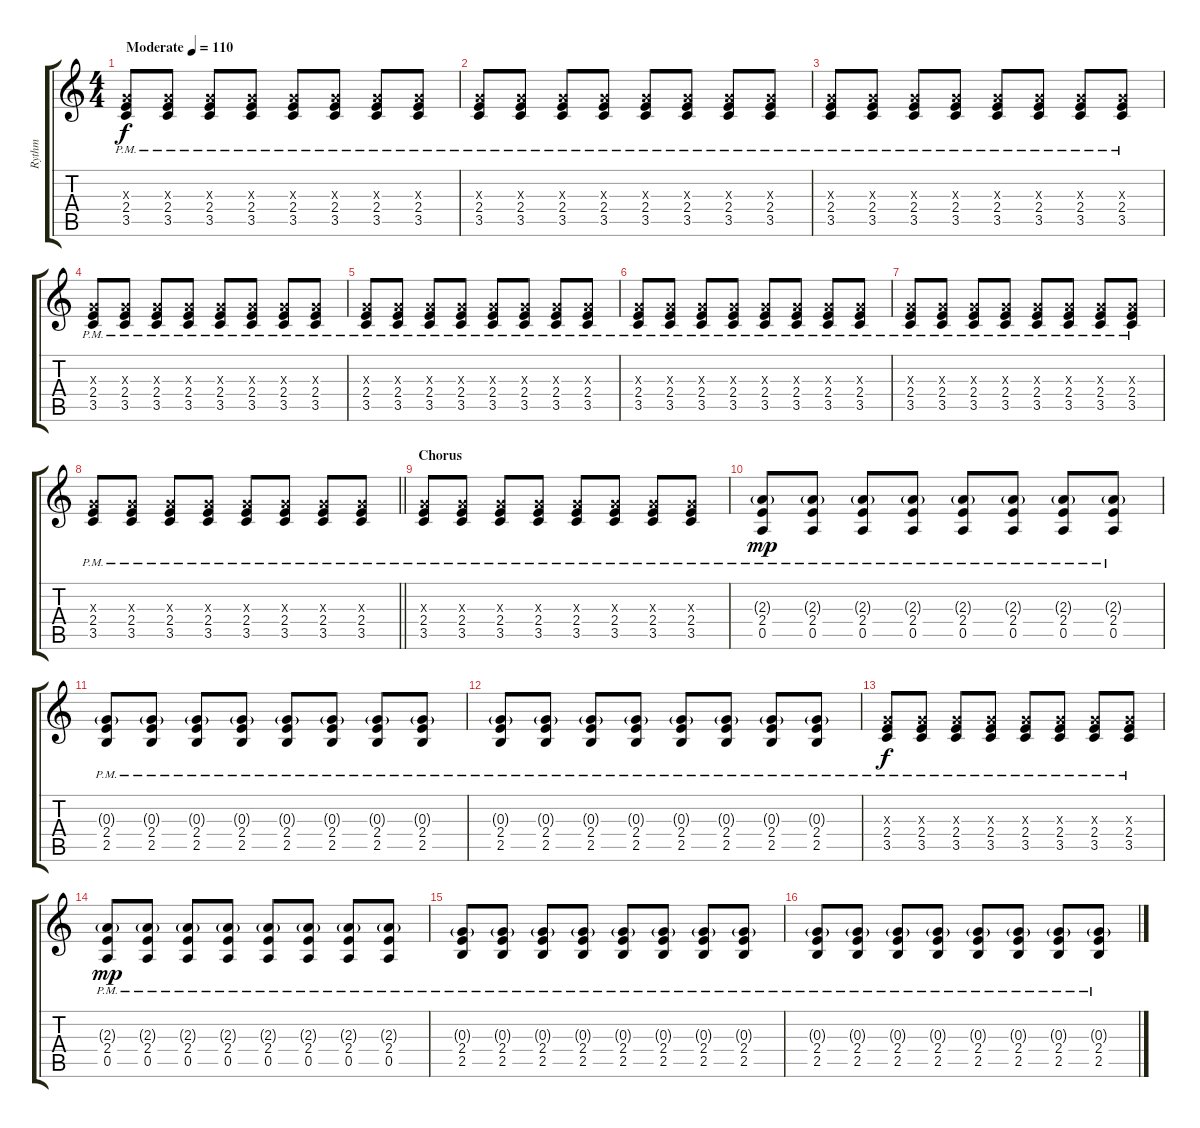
\track ("Rythm" "Rythm") {instrument electricguitarjazz}
\staff {score tabs}
\tuning (E4 B3 G3 D3 A2 E2) {hide}
\ts (4 4)
\tempo (110 "Moderate")
\clef g2
\ks c
(0.3{x} 2.4{pm} 3.5{pm}).8{dy f instrument electricguitarjazz} (0.3{x} 2.4{pm} 3.5{pm}).8 (0.3{x} 2.4{pm} 3.5{pm}).8 (0.3{x} 2.4{pm} 3.5{pm}).8 (0.3{x} 2.4{pm} 3.5{pm}).8 (0.3{x} 2.4{pm} 3.5{pm}).8 (0.3{x} 2.4{pm} 3.5{pm}).8 (0.3{x} 2.4{pm} 3.5{pm}).8 |
(0.3{x} 2.4{pm} 3.5{pm}).8 (0.3{x} 2.4{pm} 3.5{pm}).8 (0.3{x} 2.4{pm} 3.5{pm}).8 (0.3{x} 2.4{pm} 3.5{pm}).8 (0.3{x} 2.4{pm} 3.5{pm}).8 (0.3{x} 2.4{pm} 3.5{pm}).8 (0.3{x} 2.4{pm} 3.5{pm}).8 (0.3{x} 2.4{pm} 3.5{pm}).8 |
(0.3{x} 2.4{pm} 3.5{pm}).8 (0.3{x} 2.4{pm} 3.5{pm}).8 (0.3{x} 2.4{pm} 3.5{pm}).8 (0.3{x} 2.4{pm} 3.5{pm}).8 (0.3{x} 2.4{pm} 3.5{pm}).8 (0.3{x} 2.4{pm} 3.5{pm}).8 (0.3{x} 2.4{pm} 3.5{pm}).8 (0.3{x} 2.4{pm} 3.5{pm}).8 |
(0.3{x} 2.4{pm} 3.5{pm}).8 (0.3{x} 2.4{pm} 3.5{pm}).8 (0.3{x} 2.4{pm} 3.5{pm}).8 (0.3{x} 2.4{pm} 3.5{pm}).8 (0.3{x} 2.4{pm} 3.5{pm}).8 (0.3{x} 2.4{pm} 3.5{pm}).8 (0.3{x} 2.4{pm} 3.5{pm}).8 (0.3{x} 2.4{pm} 3.5{pm}).8 |
(0.3{x} 2.4{pm} 3.5{pm}).8 (0.3{x} 2.4{pm} 3.5{pm}).8 (0.3{x} 2.4{pm} 3.5{pm}).8 (0.3{x} 2.4{pm} 3.5{pm}).8 (0.3{x} 2.4{pm} 3.5{pm}).8 (0.3{x} 2.4{pm} 3.5{pm}).8 (0.3{x} 2.4{pm} 3.5{pm}).8 (0.3{x} 2.4{pm} 3.5{pm}).8 |
(0.3{x} 2.4{pm} 3.5{pm}).8 (0.3{x} 2.4{pm} 3.5{pm}).8 (0.3{x} 2.4{pm} 3.5{pm}).8 (0.3{x} 2.4{pm} 3.5{pm}).8 (0.3{x} 2.4{pm} 3.5{pm}).8 (0.3{x} 2.4{pm} 3.5{pm}).8 (0.3{x} 2.4{pm} 3.5{pm}).8 (0.3{x} 2.4{pm} 3.5{pm}).8 |
(0.3{x} 2.4{pm} 3.5{pm}).8 (0.3{x} 2.4{pm} 3.5{pm}).8 (0.3{x} 2.4{pm} 3.5{pm}).8 (0.3{x} 2.4{pm} 3.5{pm}).8 (0.3{x} 2.4{pm} 3.5{pm}).8 (0.3{x} 2.4{pm} 3.5{pm}).8 (0.3{x} 2.4{pm} 3.5{pm}).8 (0.3{x} 2.4{pm} 3.5{pm}).8 |
\barLineRight lightlight
(0.3{x} 2.4{pm} 3.5{pm}).8 (0.3{x} 2.4{pm} 3.5{pm}).8 (0.3{x} 2.4{pm} 3.5{pm}).8 (0.3{x} 2.4{pm} 3.5{pm}).8 (0.3{x} 2.4{pm} 3.5{pm}).8 (0.3{x} 2.4{pm} 3.5{pm}).8 (0.3{x} 2.4{pm} 3.5{pm}).8 (0.3{x} 2.4{pm} 3.5{pm}).8 |
\section ("" "Chorus")
(0.3{x} 2.4{pm} 3.5{pm}).8 (0.3{x} 2.4{pm} 3.5{pm}).8 (0.3{x} 2.4{pm} 3.5{pm}).8 (0.3{x} 2.4{pm} 3.5{pm}).8 (0.3{x} 2.4{pm} 3.5{pm}).8 (0.3{x} 2.4{pm} 3.5{pm}).8 (0.3{x} 2.4{pm} 3.5{pm}).8 (0.3{x} 2.4{pm} 3.5{pm}).8 |
(2.3{g pm} 2.4{pm} 0.5{pm}).8{dy mp} (2.3{g pm} 2.4{pm} 0.5{pm}).8 (2.3{g pm} 2.4{pm} 0.5{pm}).8 (2.3{g pm} 2.4{pm} 0.5{pm}).8 (2.3{g pm} 2.4{pm} 0.5{pm}).8 (2.3{g pm} 2.4{pm} 0.5{pm}).8 (2.3{g pm} 2.4{pm} 0.5{pm}).8 (2.3{g pm} 2.4{pm} 0.5{pm}).8 |
(0.3{g pm} 2.4{pm} 2.5{pm}).8 (0.3{g pm} 2.4{pm} 2.5{pm}).8 (0.3{g pm} 2.4{pm} 2.5{pm}).8 (0.3{g pm} 2.4{pm} 2.5{pm}).8 (0.3{g pm} 2.4{pm} 2.5{pm}).8 (0.3{g pm} 2.4{pm} 2.5{pm}).8 (0.3{g pm} 2.4{pm} 2.5{pm}).8 (0.3{g pm} 2.4{pm} 2.5{pm}).8 |
(0.3{g pm} 2.4{pm} 2.5{pm}).8 (0.3{g pm} 2.4{pm} 2.5{pm}).8 (0.3{g pm} 2.4{pm} 2.5{pm}).8 (0.3{g pm} 2.4{pm} 2.5{pm}).8 (0.3{g pm} 2.4{pm} 2.5{pm}).8 (0.3{g pm} 2.4{pm} 2.5{pm}).8 (0.3{g pm} 2.4{pm} 2.5{pm}).8 (0.3{g pm} 2.4{pm} 2.5{pm}).8 |
(0.3{x} 2.4{pm} 3.5{pm}).8{dy f} (0.3{x} 2.4{pm} 3.5{pm}).8 (0.3{x} 2.4{pm} 3.5{pm}).8 (0.3{x} 2.4{pm} 3.5{pm}).8 (0.3{x} 2.4{pm} 3.5{pm}).8 (0.3{x} 2.4{pm} 3.5{pm}).8 (0.3{x} 2.4{pm} 3.5{pm}).8 (0.3{x} 2.4{pm} 3.5{pm}).8 |
(2.3{g pm} 2.4{pm} 0.5{pm}).8{dy mp} (2.3{g pm} 2.4{pm} 0.5{pm}).8 (2.3{g pm} 2.4{pm} 0.5{pm}).8 (2.3{g pm} 2.4{pm} 0.5{pm}).8 (2.3{g pm} 2.4{pm} 0.5{pm}).8 (2.3{g pm} 2.4{pm} 0.5{pm}).8 (2.3{g pm} 2.4{pm} 0.5{pm}).8 (2.3{g pm} 2.4{pm} 0.5{pm}).8 |
(0.3{g pm} 2.4{pm} 2.5{pm}).8 (0.3{g pm} 2.4{pm} 2.5{pm}).8 (0.3{g pm} 2.4{pm} 2.5{pm}).8 (0.3{g pm} 2.4{pm} 2.5{pm}).8 (0.3{g pm} 2.4{pm} 2.5{pm}).8 (0.3{g pm} 2.4{pm} 2.5{pm}).8 (0.3{g pm} 2.4{pm} 2.5{pm}).8 (0.3{g pm} 2.4{pm} 2.5{pm}).8 |
(0.3{g pm} 2.4{pm} 2.5{pm}).8 (0.3{g pm} 2.4{pm} 2.5{pm}).8 (0.3{g pm} 2.4{pm} 2.5{pm}).8 (0.3{g pm} 2.4{pm} 2.5{pm}).8 (0.3{g pm} 2.4{pm} 2.5{pm}).8 (0.3{g pm} 2.4{pm} 2.5{pm}).8 (0.3{g pm} 2.4{pm} 2.5{pm}).8 (0.3{g pm} 2.4{pm} 2.5{pm}).8
